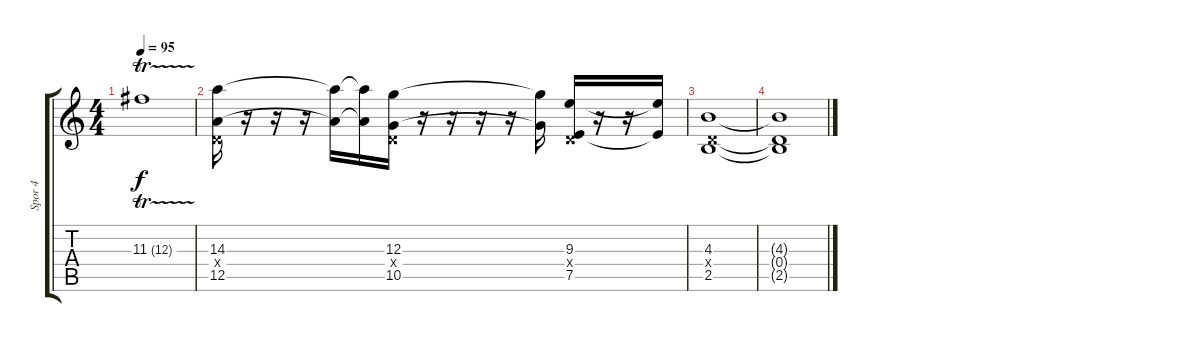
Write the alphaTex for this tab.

\track ("Spor 4" "Spor 4") {instrument distortionguitar}
\staff {score tabs}
\tuning (E4 B3 G3 D3 A2 E2) {hide}
\ts (4 4)
\tempo 95
\clef g2
\ks c
11.3{tr (12 16)}.1{dy f} |
(14.3 0.4{x} 12.5).16 r.16 r.16 r.16 (14.3{t} 12.5{t}).16 (14.3{t} 12.5{t}).16 (12.3 0.4{x} 10.5).16 r.16 r.16 r.16 r.16 (12.3{t} 10.5{t}).16 (9.3 0.4{x} 7.5).16 r.16 r.16 (9.3{t} 7.5{t}).16 |
(4.3 0.4{x} 2.5).1 |
(4.3{t} 0.4{t} 2.5{t}).1
